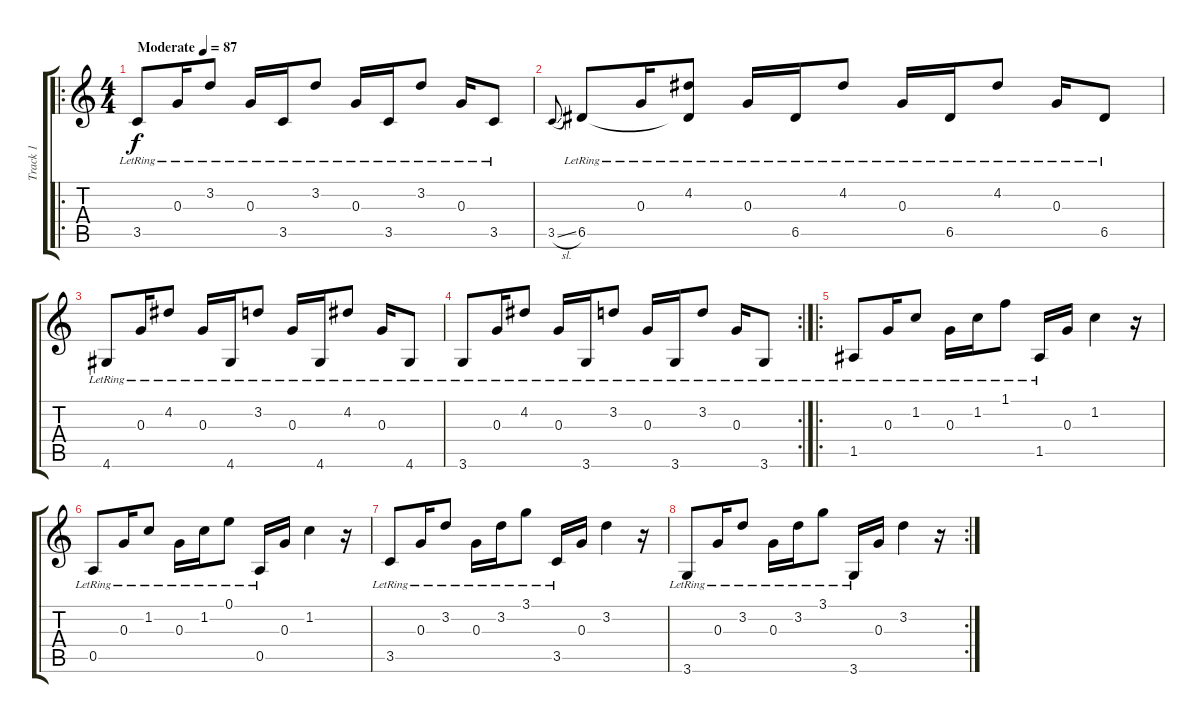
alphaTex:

\track ("Track 1" "Track 1") {instrument acousticguitarsteel}
\staff {score tabs}
\tuning (E4 B3 G3 D3 A2 E2) {hide}
\ro
\ts (4 4)
\tempo (87 "Moderate")
\clef g2
\ks c
3.5{lr}.8{dy f instrument acousticguitarsteel} 0.3{lr}.16 3.2{lr}.8 0.3{lr}.16 3.5{lr}.16 3.2{lr}.8 0.3{lr}.16 3.5{lr}.16 3.2{lr}.8 0.3{lr}.16 3.5{lr}.8 |
3.5{sl}.8{gr onbeat} 6.5{lr}.8 0.3{lr}.16 (4.2{lr} 6.5{t}).8 0.3{lr}.16 6.5{lr}.16 4.2{lr}.8 0.3{lr}.16 6.5{lr}.16 4.2{lr}.8 0.3{lr}.16 6.5{lr}.8 |
4.6{lr}.8 0.3{lr}.16 4.2{lr}.8 0.3{lr}.16 4.6{lr}.16 3.2{lr}.8 0.3{lr}.16 4.6{lr}.16 4.2{lr}.8 0.3{lr}.16 4.6{lr}.8 |
\rc 2
3.6{lr}.8 0.3{lr}.16 4.2{lr}.8 0.3{lr}.16 3.6{lr}.16 3.2{lr}.8 0.3{lr}.16 3.6{lr}.16 3.2{lr}.8 0.3{lr}.16 3.6{lr}.8 |
\ro
1.5{lr}.8 0.3{lr}.16 1.2{lr}.8 0.3{lr}.16 1.2{lr}.16 1.1{lr}.8 1.5{lr}.16 0.3.16 1.2.4 r.16 |
0.5{lr}.8 0.3{lr}.16 1.2{lr}.8 0.3{lr}.16 1.2{lr}.16 0.1{lr}.8 0.5{lr}.16 0.3.16 1.2.4 r.16 |
3.5{lr}.8 0.3{lr}.16 3.2{lr}.8 0.3{lr}.16 3.2{lr}.16 3.1{lr}.8 3.5{lr}.16 0.3.16 3.2.4 r.16 |
\rc 2
3.6{lr}.8 0.3{lr}.16 3.2{lr}.8 0.3{lr}.16 3.2{lr}.16 3.1{lr}.8 3.6{lr}.16 0.3.16 3.2.4 r.16
